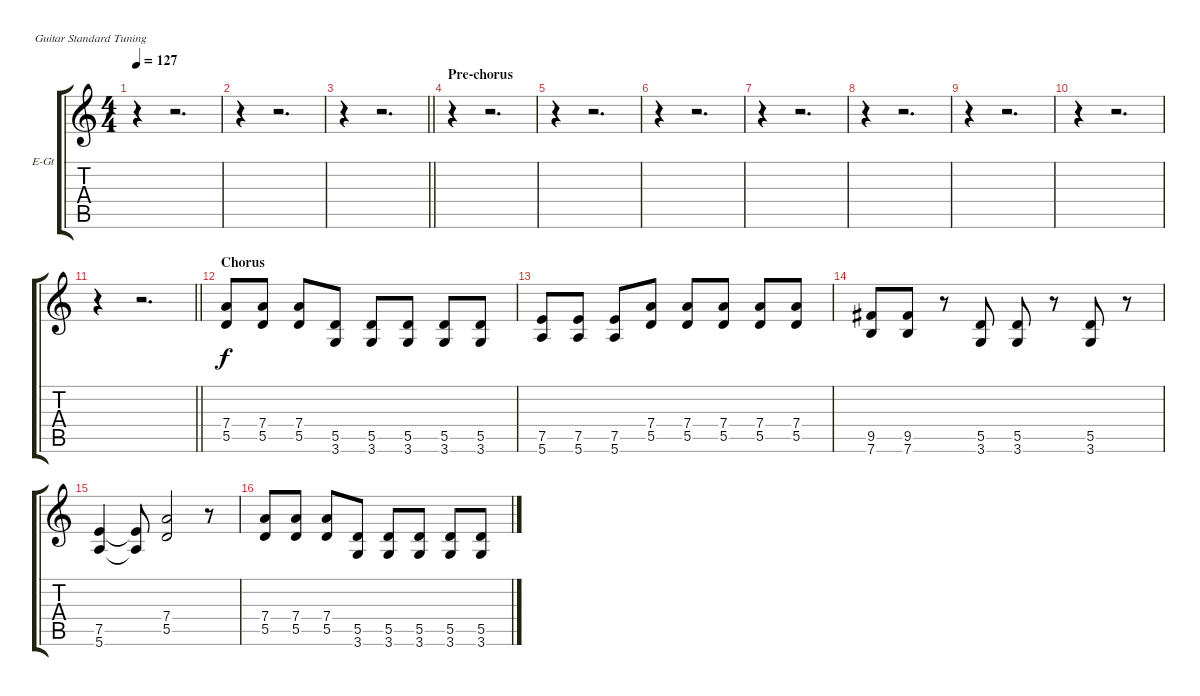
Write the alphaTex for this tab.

\bracketExtendMode groupsimilarinstruments
\firstSystemTrackNameOrientation horizontal
\otherSystemsTrackNameOrientation horizontal
\track ("Track 4" "E-Gt") {instrument distortionguitar}
\staff {score tabs}
\tuning (E4 B3 G3 D3 A2 E2)
\ts (4 4)
\tempo 127
\clef g2
\ks c
r.4{dy f} r.2{d} |
r.4 r.2{d} |
\barLineRight lightlight
r.4 r.2{d} |
\section ("" "Pre-chorus")
r.4 r.2{d} |
r.4 r.2{d} |
r.4 r.2{d} |
r.4 r.2{d} |
r.4 r.2{d} |
r.4 r.2{d} |
r.4 r.2{d} |
\barLineRight lightlight
r.4 r.2{d} |
\section ("" "Chorus")
(7.4 5.5).8 (7.4 5.5).8 (7.4 5.5).8 (5.5 3.6).8 (5.5 3.6).8 (5.5 3.6).8 (5.5 3.6).8 (5.5 3.6).8 |
(7.5 5.6).8 (7.5 5.6).8 (7.5 5.6).8 (7.4 5.5).8 (7.4 5.5).8 (7.4 5.5).8 (7.4 5.5).8 (7.4 5.5).8 |
(9.5 7.6).8 (9.5 7.6).8 r.8 (5.5 3.6).8 (5.5 3.6).8 r.8 (5.5 3.6).8 r.8 |
(7.5 5.6).4 (7.5{t} 5.6{t}).8 (7.4 5.5).2 r.8 |
(7.4 5.5).8 (7.4 5.5).8 (7.4 5.5).8 (5.5 3.6).8 (5.5 3.6).8 (5.5 3.6).8 (5.5 3.6).8 (5.5 3.6).8
